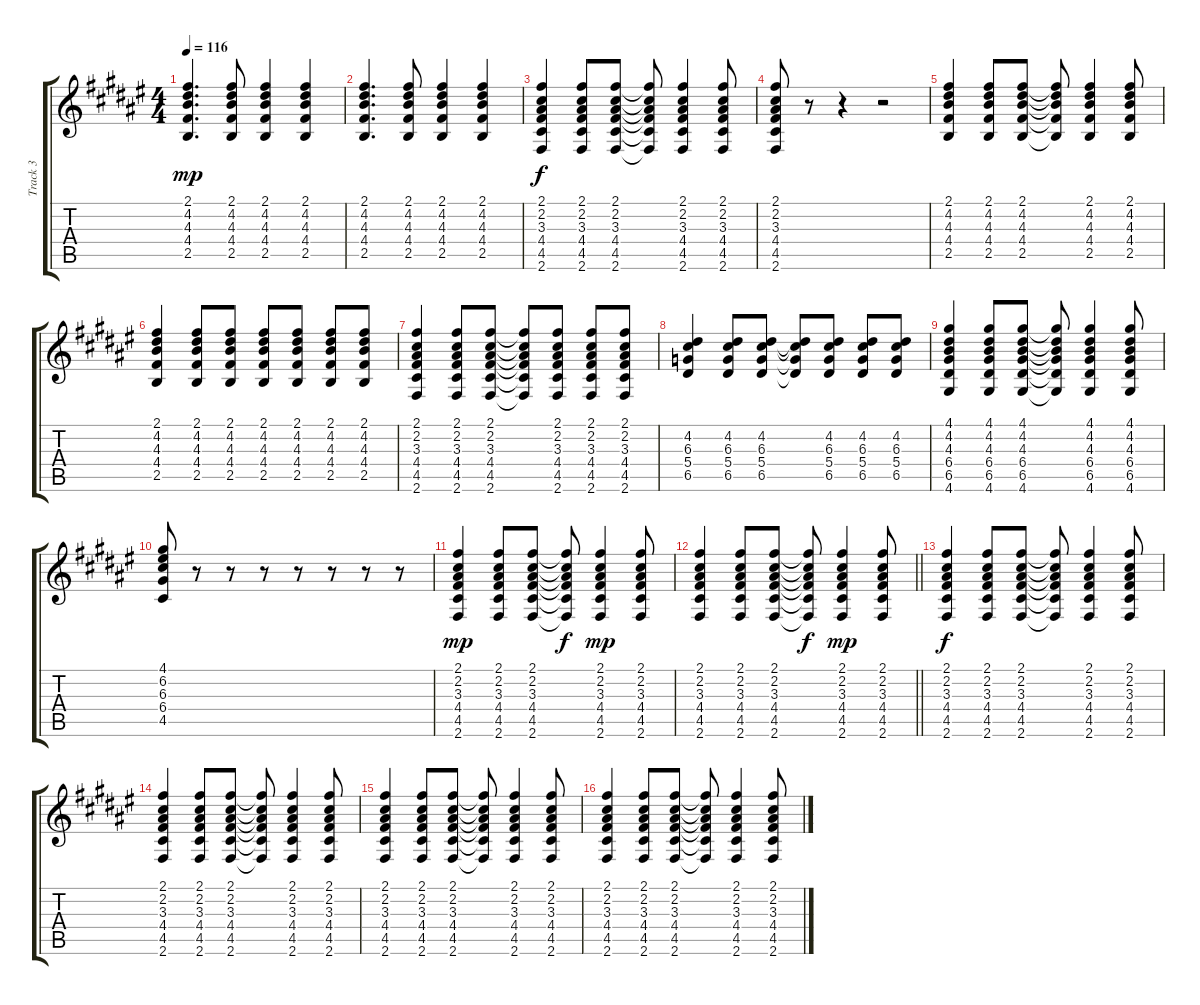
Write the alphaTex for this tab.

\track ("Track 3" "Track 3") {instrument acousticguitarsteel}
\staff {score tabs}
\tuning (E4 B3 G3 D3 A2 E2) {hide}
\ts (4 4)
\tempo 116
\clef g2
\ks f#
(2.1 4.2 4.3 4.4 2.5).4{d dy mp} (2.1 4.2 4.3 4.4 2.5).8 (2.1 4.2 4.3 4.4 2.5).4 (2.1 4.2 4.3 4.4 2.5).4 |
(2.1 4.2 4.3 4.4 2.5).4{d} (2.1 4.2 4.3 4.4 2.5).8 (2.1 4.2 4.3 4.4 2.5).4 (2.1 4.2 4.3 4.4 2.5).4 |
(2.1 2.2 3.3 4.4 4.5 2.6).4{dy f} (2.1 2.2 3.3 4.4 4.5 2.6).8 (2.1 2.2 3.3 4.4 4.5 2.6).8 (2.1{t} 2.2{t} 3.3{t} 4.4{t} 4.5{t} 2.6{t}).8 (2.1 2.2 3.3 4.4 4.5 2.6).4 (2.1 2.2 3.3 4.4 4.5 2.6).8 |
(2.1 2.2 3.3 4.4 4.5 2.6).8 r.8 r.4 r.2 |
(2.1 4.2 4.3 4.4 2.5).4 (2.1 4.2 4.3 4.4 2.5).8 (2.1 4.2 4.3 4.4 2.5).8 (2.1{t} 4.2{t} 4.3{t} 4.4{t} 2.5{t}).8 (2.1 4.2 4.3 4.4 2.5).4 (2.1 4.2 4.3 4.4 2.5).8 |
(2.1 4.2 4.3 4.4 2.5).4 (2.1 4.2 4.3 4.4 2.5).8 (2.1 4.2 4.3 4.4 2.5).8 (2.1 4.2 4.3 4.4 2.5).8 (2.1 4.2 4.3 4.4 2.5).8 (2.1 4.2 4.3 4.4 2.5).8 (2.1 4.2 4.3 4.4 2.5).8 |
(2.1 2.2 3.3 4.4 4.5 2.6).4 (2.1 2.2 3.3 4.4 4.5 2.6).8 (2.1 2.2 3.3 4.4 4.5 2.6).8 (2.1{t} 2.2{t} 3.3{t} 4.4{t} 4.5{t} 2.6{t}).8 (2.1 2.2 3.3 4.4 4.5 2.6).8 (2.1 2.2 3.3 4.4 4.5 2.6).8 (2.1 2.2 3.3 4.4 4.5 2.6).8 |
(4.2 6.3 5.4 6.5).4 (4.2 6.3 5.4 6.5).8 (4.2 6.3 5.4 6.5).8 (4.2{t} 6.3{t} 5.4{t} 6.5{t}).8 (4.2 6.3 5.4 6.5).8 (4.2 6.3 5.4 6.5).8 (4.2 6.3 5.4 6.5).8 |
(4.1 4.2 4.3 6.4 6.5 4.6).4 (4.1 4.2 4.3 6.4 6.5 4.6).8 (4.1 4.2 4.3 6.4 6.5 4.6).8 (4.1{t} 4.2{t} 4.3{t} 6.4{t} 6.5{t} 4.6{t}).8 (4.1 4.2 4.3 6.4 6.5 4.6).4 (4.1 4.2 4.3 6.4 6.5 4.6).8 |
(4.1 6.2 6.3 6.4 4.5).8 r.8 r.8 r.8 r.8 r.8 r.8 r.8 |
(2.1 2.2 3.3 4.4 4.5 2.6).4{dy mp} (2.1 2.2 3.3 4.4 4.5 2.6).8 (2.1 2.2 3.3 4.4 4.5 2.6).8 (2.1{t} 2.2{t} 3.3{t} 4.4{t} 4.5{t} 2.6{t}).8{dy f} (2.1 2.2 3.3 4.4 4.5 2.6).4{dy mp} (2.1 2.2 3.3 4.4 4.5 2.6).8 |
\barLineRight lightlight
(2.1 2.2 3.3 4.4 4.5 2.6).4 (2.1 2.2 3.3 4.4 4.5 2.6).8 (2.1 2.2 3.3 4.4 4.5 2.6).8 (2.1{t} 2.2{t} 3.3{t} 4.4{t} 4.5{t} 2.6{t}).8{dy f} (2.1 2.2 3.3 4.4 4.5 2.6).4{dy mp} (2.1 2.2 3.3 4.4 4.5 2.6).8 |
(2.1 2.2 3.3 4.4 4.5 2.6).4{dy f} (2.1 2.2 3.3 4.4 4.5 2.6).8 (2.1 2.2 3.3 4.4 4.5 2.6).8 (2.1{t} 2.2{t} 3.3{t} 4.4{t} 4.5{t} 2.6{t}).8 (2.1 2.2 3.3 4.4 4.5 2.6).4 (2.1 2.2 3.3 4.4 4.5 2.6).8 |
(2.1 2.2 3.3 4.4 4.5 2.6).4 (2.1 2.2 3.3 4.4 4.5 2.6).8 (2.1 2.2 3.3 4.4 4.5 2.6).8 (2.1{t} 2.2{t} 3.3{t} 4.4{t} 4.5{t} 2.6{t}).8 (2.1 2.2 3.3 4.4 4.5 2.6).4 (2.1 2.2 3.3 4.4 4.5 2.6).8 |
(2.1 2.2 3.3 4.4 4.5 2.6).4 (2.1 2.2 3.3 4.4 4.5 2.6).8 (2.1 2.2 3.3 4.4 4.5 2.6).8 (2.1{t} 2.2{t} 3.3{t} 4.4{t} 4.5{t} 2.6{t}).8 (2.1 2.2 3.3 4.4 4.5 2.6).4 (2.1 2.2 3.3 4.4 4.5 2.6).8 |
(2.1 2.2 3.3 4.4 4.5 2.6).4 (2.1 2.2 3.3 4.4 4.5 2.6).8 (2.1 2.2 3.3 4.4 4.5 2.6).8 (2.1{t} 2.2{t} 3.3{t} 4.4{t} 4.5{t} 2.6{t}).8 (2.1 2.2 3.3 4.4 4.5 2.6).4 (2.1 2.2 3.3 4.4 4.5 2.6).8
